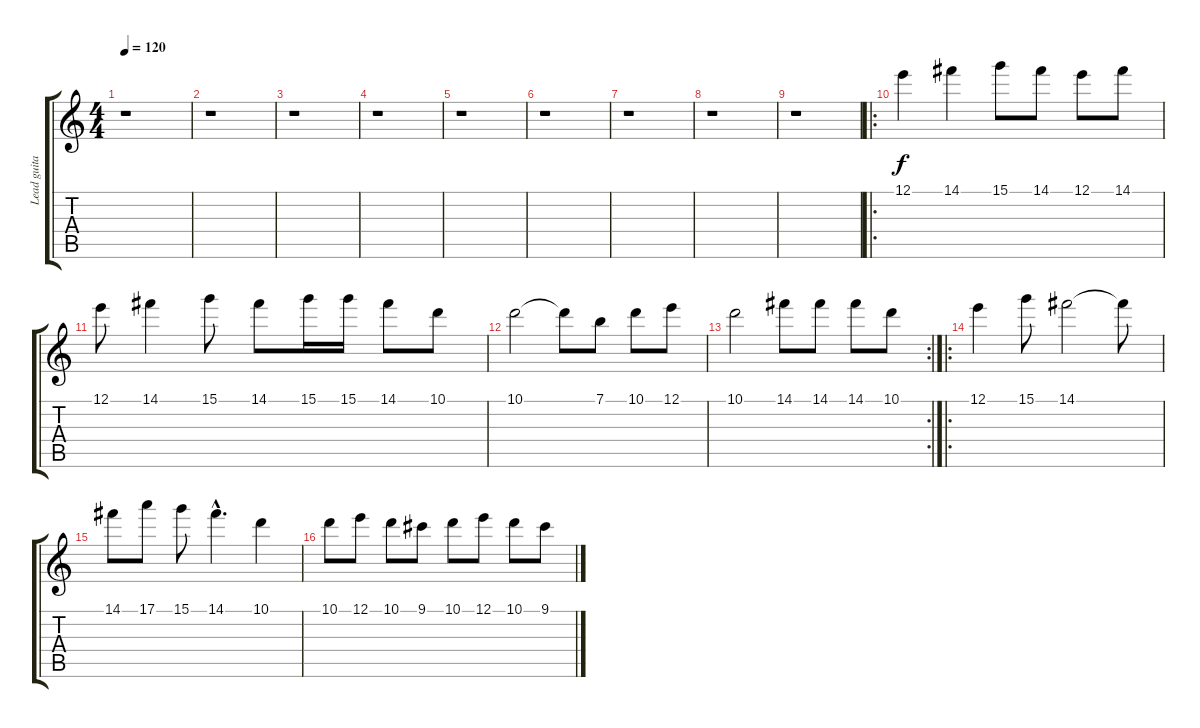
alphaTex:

\track ("Lead guitar" "Lead guita") {instrument distortionguitar}
\staff {score tabs}
\tuning (E4 B3 G3 D3 A2 E2) {hide}
\ts (4 4)
\tempo 120
\clef g2
\ks c
r.1{dy f instrument distortionguitar} |
r.1 |
r.1 |
r.1 |
r.1 |
r.1 |
r.1 |
r.1 |
r.1 |
\ro
12.1.4 14.1.4 15.1.8 14.1.8 12.1.8 14.1.8 |
12.1.8 14.1.4 15.1.8 14.1.8 15.1.16 15.1.16 14.1.8 10.1.8 |
10.1.2 10.1{t}.8 7.1.8 10.1.8 12.1.8 |
\rc 2
10.1.2 14.1.8 14.1.8 14.1.8 10.1.8 |
\ro
12.1.4 15.1.8 14.1.2 14.1{t}.8 |
14.1.8 17.1.8 15.1.8 14.1{hac}.4{d} 10.1.4 |
10.1.8 12.1.8 10.1.8 9.1.8 10.1.8 12.1.8 10.1.8 9.1.8
